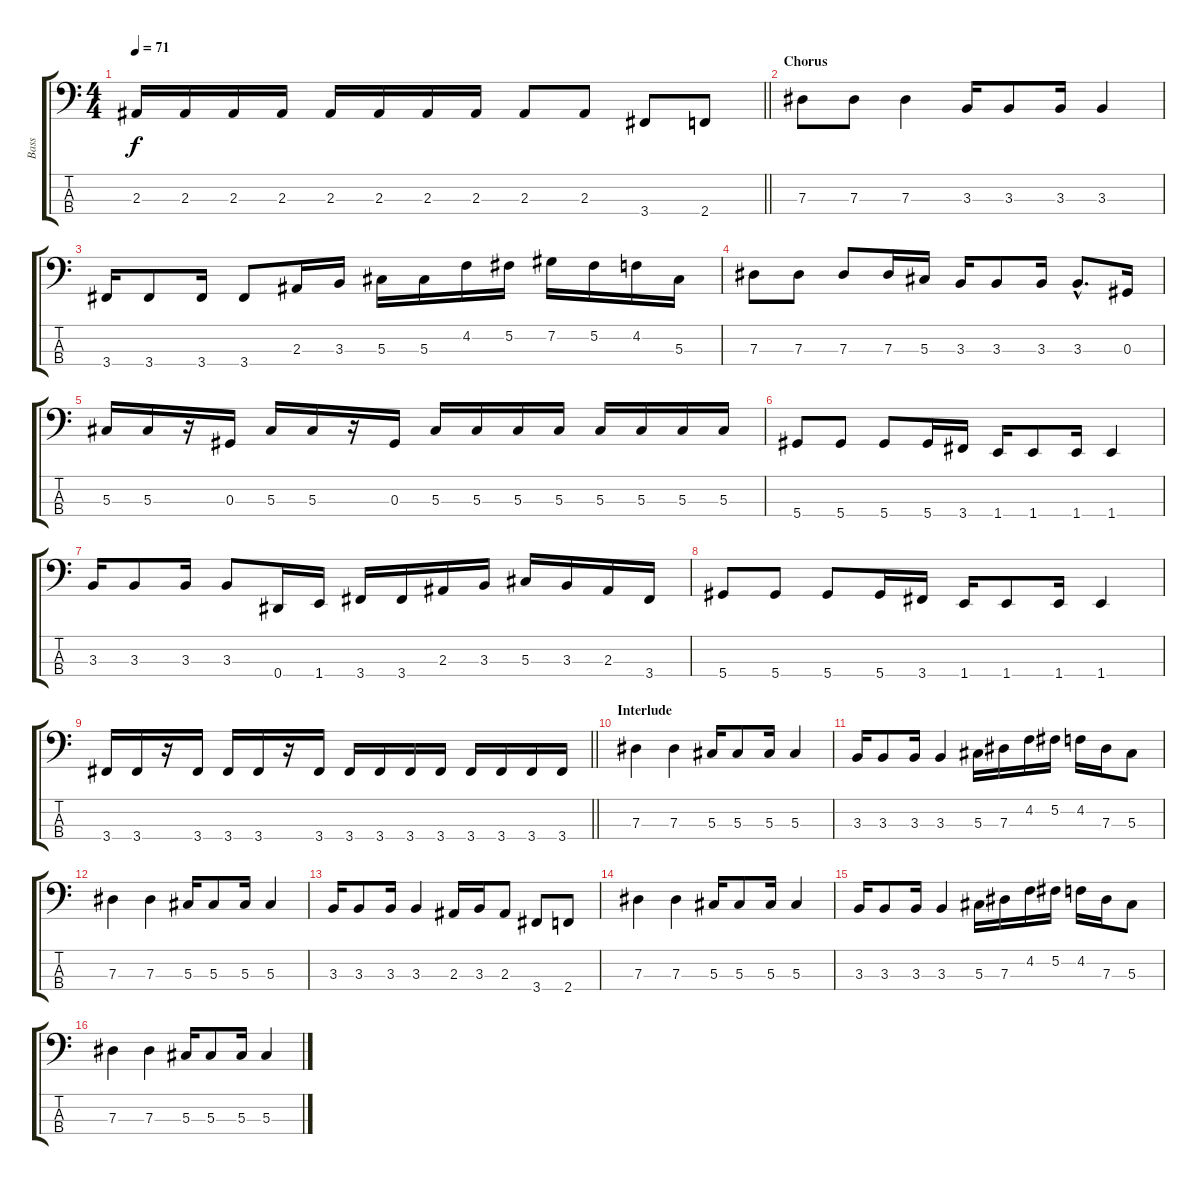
\track ("Bass" "Bass") {instrument electricbasspick}
\staff {score tabs}
\tuning (Gb2 Db2 Ab1 Eb1) {hide}
\ts (4 4)
\tempo 71
\clef f4
\barLineRight lightlight
\ks c
2.3.16{dy f} 2.3.16 2.3.16 2.3.16 2.3.16 2.3.16 2.3.16 2.3.16 2.3.8 2.3.8 3.4.8 2.4.8 |
\section ("" "Chorus")
7.3.8 7.3.8 7.3.4 3.3.16 3.3.8 3.3.16 3.3.4 |
3.4.16 3.4.8 3.4.16 3.4.8 2.3.16 3.3.16 5.3.16 5.3.16 4.2.16 5.2.16 7.2.16 5.2.16 4.2.16 5.3.16 |
7.3.8 7.3.8 7.3.8 7.3.16 5.3.16 3.3.16 3.3.8 3.3.16 3.3{hac}.8{d} 0.3.16 |
5.3.16 5.3.16 r.16 0.3.16 5.3.16 5.3.16 r.16 0.3.16 5.3.16 5.3.16 5.3.16 5.3.16 5.3.16 5.3.16 5.3.16 5.3.16 |
5.4.8 5.4.8 5.4.8 5.4.16 3.4.16 1.4.16 1.4.8 1.4.16 1.4.4 |
3.3.16 3.3.8 3.3.16 3.3.8 0.4.16 1.4.16 3.4.16 3.4.16 2.3.16 3.3.16 5.3.16 3.3.16 2.3.16 3.4.16 |
5.4.8 5.4.8 5.4.8 5.4.16 3.4.16 1.4.16 1.4.8 1.4.16 1.4.4 |
\barLineRight lightlight
3.4.16 3.4.16 r.16 3.4.16 3.4.16 3.4.16 r.16 3.4.16 3.4.16 3.4.16 3.4.16 3.4.16 3.4.16 3.4.16 3.4.16 3.4.16 |
\section ("" "Interlude")
7.3.4 7.3.4 5.3.16 5.3.8 5.3.16 5.3.4 |
3.3.16 3.3.8 3.3.16 3.3.4 5.3.16 7.3.16 4.2.16 5.2.16 4.2.16 7.3.16 5.3.8 |
7.3.4 7.3.4 5.3.16 5.3.8 5.3.16 5.3.4 |
3.3.16 3.3.8 3.3.16 3.3.4 2.3.16 3.3.16 2.3.8 3.4.8 2.4.8 |
7.3.4 7.3.4 5.3.16 5.3.8 5.3.16 5.3.4 |
3.3.16 3.3.8 3.3.16 3.3.4 5.3.16 7.3.16 4.2.16 5.2.16 4.2.16 7.3.16 5.3.8 |
7.3.4 7.3.4 5.3.16 5.3.8 5.3.16 5.3.4
